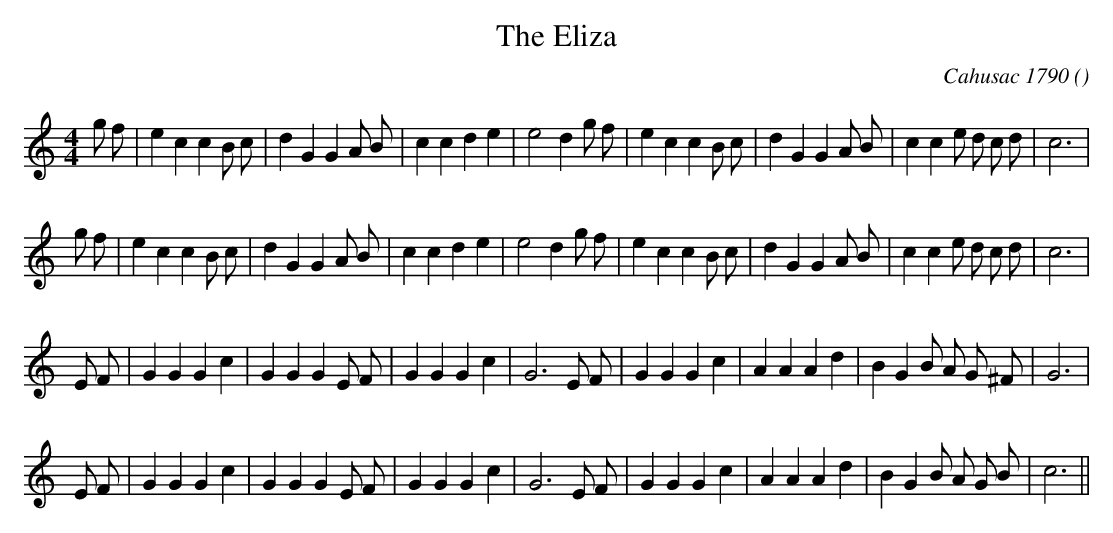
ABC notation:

X:1
T: The Eliza
C:Cahusac 1790
O:
M:4/4
K:C
K:C
M:4/4
L:1/16
g2 f2 |e4 c4 c4 B2 c2 |d4 G4 G4 A2 B2 |c4 c4 d4 e4 |e8 d4 g2 f2 |e4 c4 c4 B2 c2 |d4 G4 G4 A2 B2 |c4 c4 e2 d2 c2 d2 |c12 |
g2 f2 |e4 c4 c4 B2 c2 |d4 G4 G4 A2 B2 |c4 c4 d4 e4 |e8 d4 g2 f2 |e4 c4 c4 B2 c2 |d4 G4 G4 A2 B2 |c4 c4 e2 d2 c2 d2 |c12 |
E2 F2 |G4 G4 G4 c4 |G4 G4 G4 E2 F2 |G4 G4 G4 c4 |G12 E2 F2 |G4 G4 G4 c4 |A4 A4 A4 d4 |B4 G4 B2 A2 G2 ^F2 |G12 |
E2 F2 |G4 G4 G4 c4 |G4 G4 G4 E2 F2 |G4 G4 G4 c4 |G12 E2 F2 |G4 G4 G4 c4 |A4 A4 A4 d4 |B4 G4 B2 A2 G2 B2 |c12 ||
